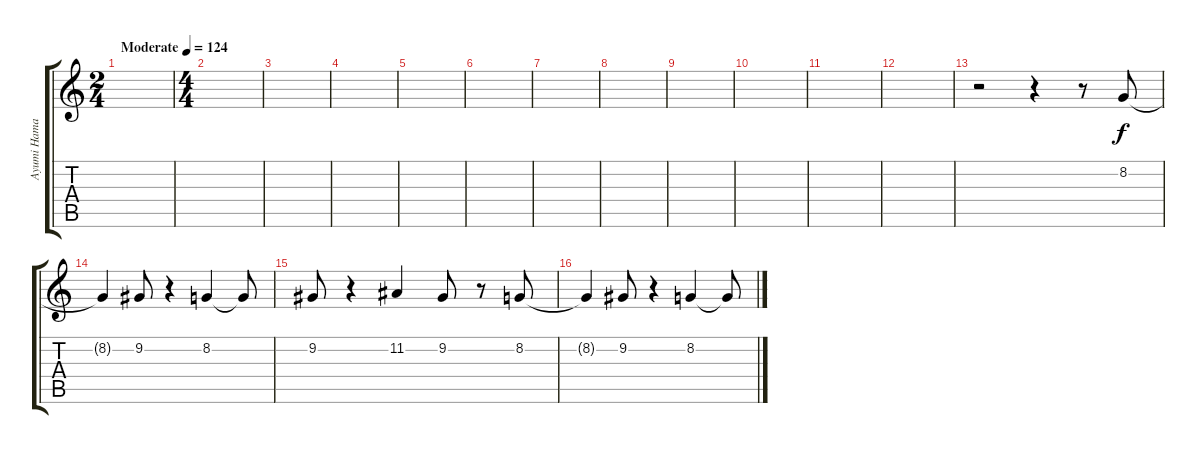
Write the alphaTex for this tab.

\track ("Ayumi Hamasaki" "Ayumi Hama") {instrument lead2sawtooth}
\staff {score tabs}
\tuning (E4 B3 G3 D3 A2 E2) {hide}
\ts (2 4)
\tempo (124 "Moderate")
\clef g2
\ks c
|
\ts (4 4)
|
|
|
|
|
|
|
|
|
|
|
r.2 r.4 r.8 8.2.8 |
8.2{t}.4 9.2.8 r.4 8.2.4 8.2{t}.8 |
9.2.8 r.4 11.2.4 9.2.8 r.8 8.2.8 |
8.2{t}.4 9.2.8 r.4 8.2.4 8.2{t}.8
